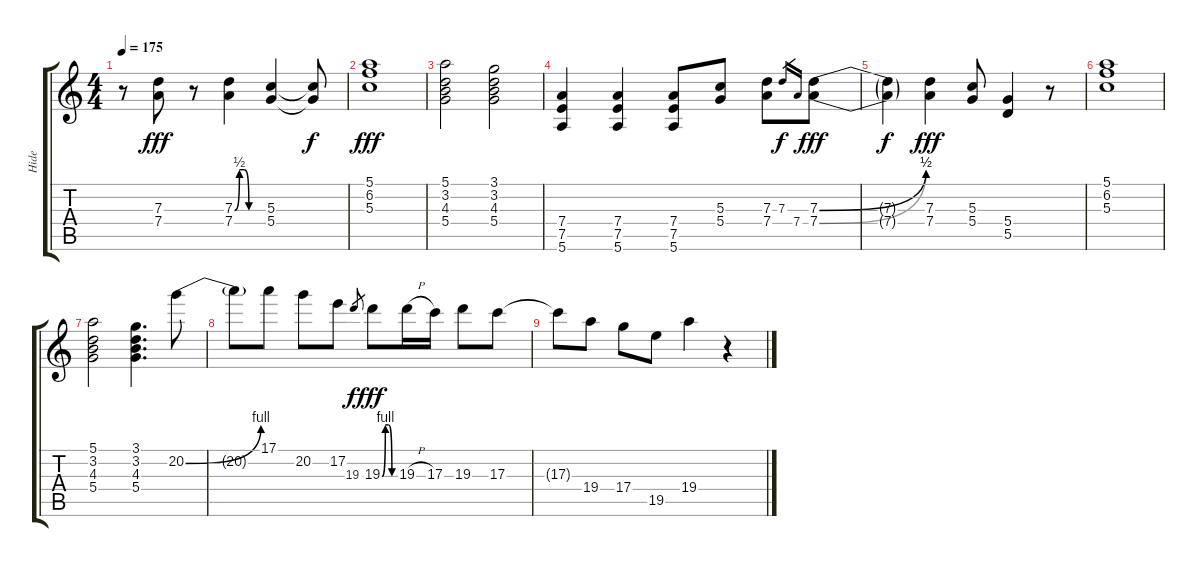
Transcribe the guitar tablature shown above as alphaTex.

\track ("Hide" "Hide") {instrument distortionguitar}
\staff {score tabs}
\tuning (E4 B3 G3 D3 A2 E2) {hide}
\ts (4 4)
\tempo 175
\clef g2
\ks c
r.8{dy fff} (7.3 7.4).8 r.8 (7.3{be (custom 0 0 10 2 20 2 30 0 60 0)} 7.4).4 (5.3 5.4).4 (5.3{t} 5.4{t}).8{dy f} |
(5.1 6.2 5.3).1{dy fff} |
(5.1 3.2 4.3 5.4).2 (3.1 3.2 4.3 5.4).2 |
(7.4 7.5 5.6).4 (7.4 7.5 5.6).4 (7.4 7.5 5.6).8 (5.3 5.4).8 (7.3 7.4).8 7.3.16{gr dy f} 7.4.16{gr} (7.3{be (bend 0 0 60 2)} 7.4{be (bend 0 0 60 2)}).8{dy fff} |
(7.3{t} 7.4{t}).4{dy f} (7.3 7.4).4{dy fff} (5.3 5.4).8 (5.4 5.5).4 r.8 |
(5.1 6.2 5.3).1 |
(5.1 3.2 4.3 5.4).2 (3.1 3.2 4.3 5.4).4{d} 20.2{be (bend 0 0 60 4)}.8 |
20.2{t}.8 17.1.8 20.2.8 17.2.8 19.3.8{gr dy f} 19.3{be (custom 0 0 15 4 30 4 45 0 60 0)}.8{dy fff} 19.3{h}.16 17.3.16 19.3.8 17.3.8 |
17.3{t}.8 19.4.8 17.4.8 19.5.8 19.4.4 r.4
